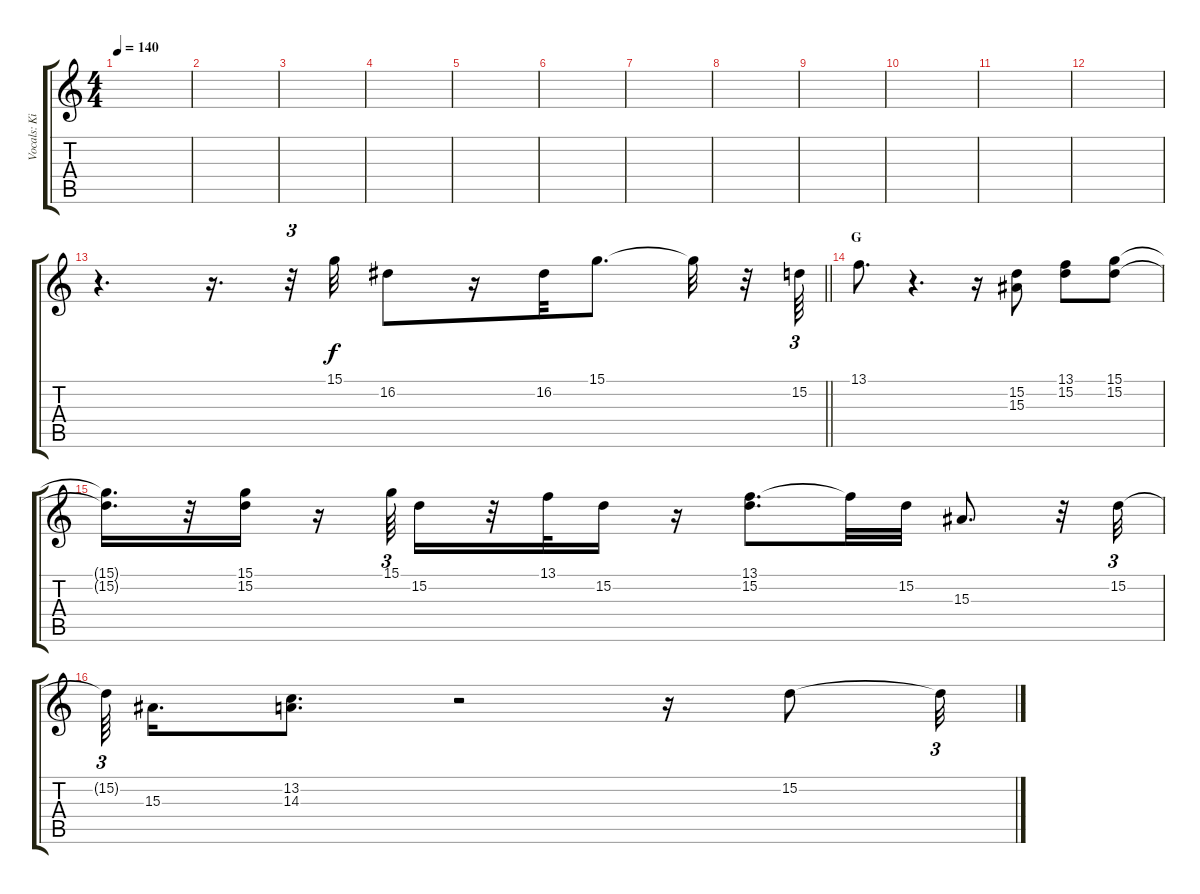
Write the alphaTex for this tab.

\track ("Vocals: Kiki Dee" "Vocals: Ki") {instrument choiraahs}
\staff {score tabs}
\tuning (E4 B3 G3 D3 A2 E2) {hide}
\ts (4 4)
\tempo 140
\clef g2
\ks c
|
|
|
|
|
|
|
|
|
|
|
|
\barLineRight lightlight
r.4{d} r.16{d} r.32{tu (3 2)} 15.1.32 16.2.8 r.16 16.2.32 15.1.8{d} 15.1{t}.32 r.32 15.2.64{tu (3 2)} |
\section ("" "G")
13.1.8{d} r.4{d} r.16 (15.2 15.3).8 (13.1 15.2).8 (15.1 15.2).8 |
(15.1{t} 15.2{t}).16{d} r.32 (15.1 15.2).16 r.16 15.1.64{tu (3 2)} 15.2.16 r.32 13.1.32 15.2.16 r.16 (13.1 15.2).8{d} 13.1{t}.32 15.2.32 15.3.8{d} r.32 15.2.32{tu (3 2)} |
15.2{t}.64{tu (3 2) beam splitsecondary} 15.3.16{d} (13.2 14.3).8{d} r.2 r.16 15.2.8 15.2{t}.32{tu (3 2)}
